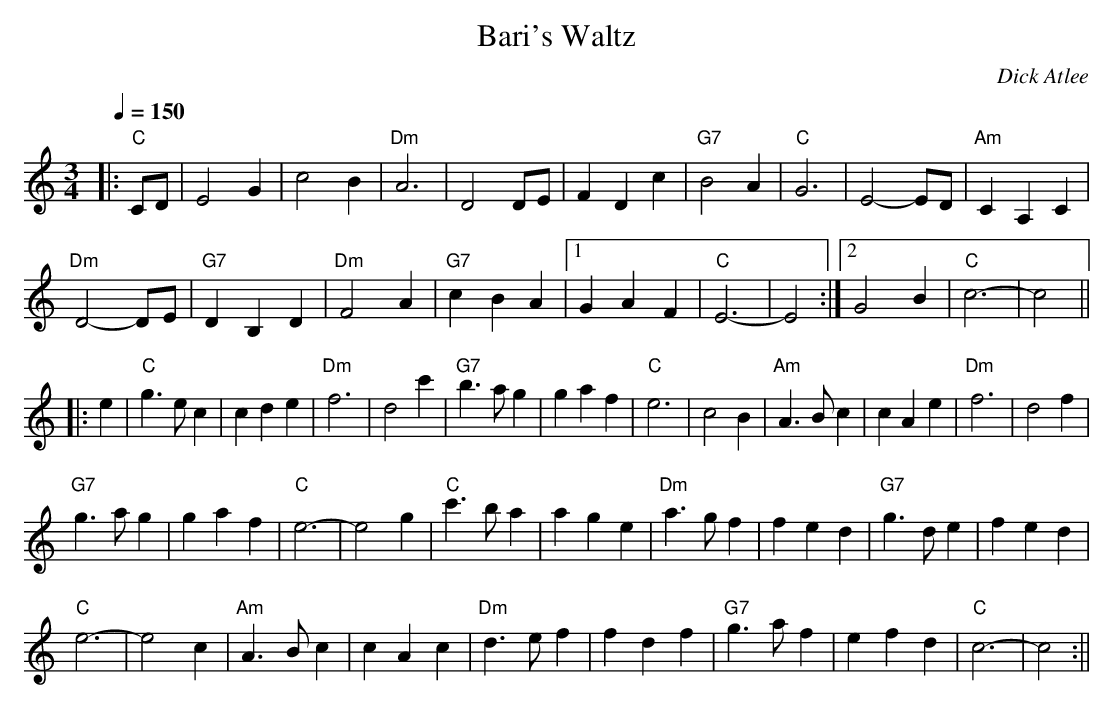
X:1
T:Bari's Waltz
M:3/4
L:1/4
Q:1/4=150
C:Dick Atlee
K:C
|: "C" C/D/ | E2 G | c2 B | "Dm" A3 | D2 D/E/ |
F D c | "G7" B2 A | "C" G3 | E2- E/D/ | "Am" C A, C | !
"Dm" D2- D/E/ | "G7" D B, D | "Dm" F2 A | "G7" c B A |
[1 G A F | "C" E3- | E2 :|[2 G2 B | "C" c3- | c2 || !
|: e | "C" g>e c | c d e | "Dm" f3 | d2 c' |
"G7" b>a g | g a f | "C" e3 | c2 B |
"Am" A>B c | c A e | "Dm" f3 | d2 f | !
"G7" g>a g | g a f | "C" e3- | e2 g | "C" c'>b a |
a g e | "Dm" a>g f | f e d | "G7" g>d e | f e d | !
"C" e3- | e2 c | "Am" A>B c | c A c | "Dm" d>e f |
f d f | "G7" g>a f | e f d | "C" c3- | c2 :||
